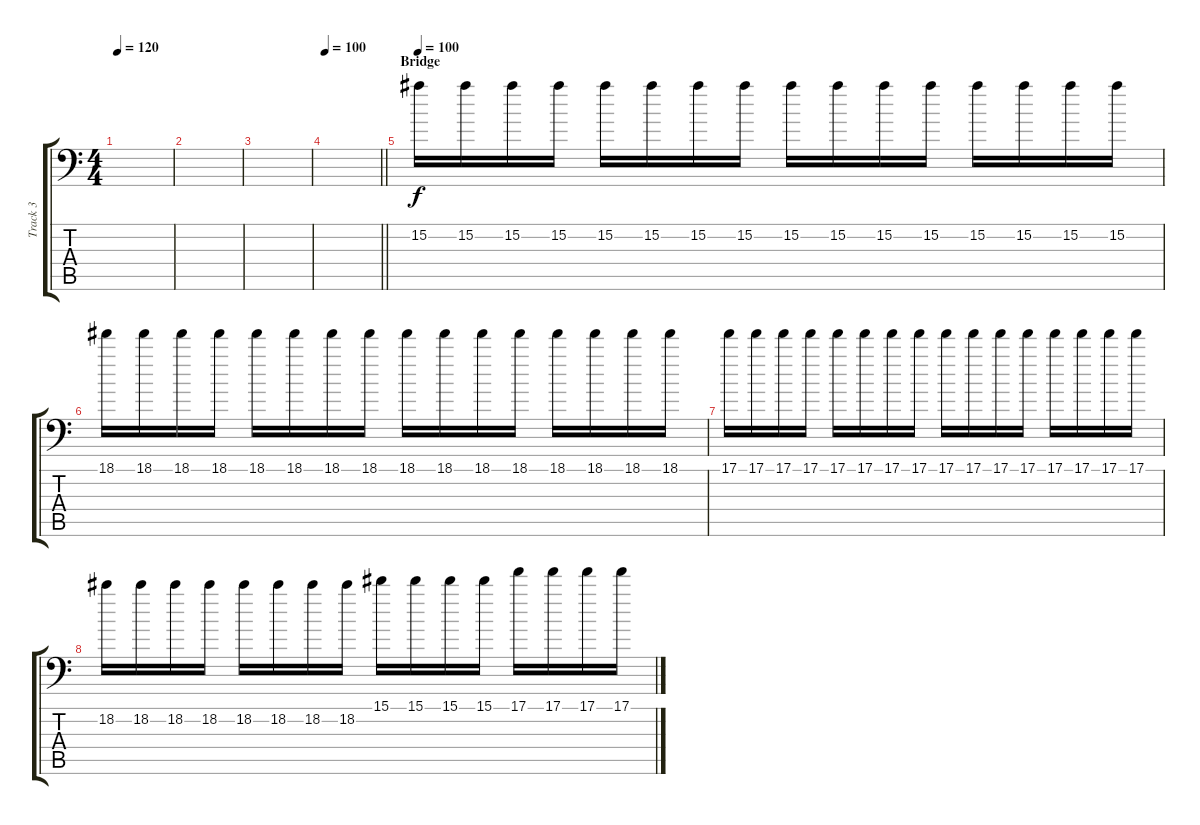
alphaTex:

\track ("Track 3" "Track 3") {instrument distortionguitar}
\staff {score tabs}
\tuning (C4 G3 Eb3 Bb2 F2 Bb1) {hide}
\ts (4 4)
\tempo 120
\clef f4
\ks c
|
|
|
\tempo 100
\barLineRight lightlight
|
\section ("" "Bridge")
\tempo 100
15.2.16 15.2.16 15.2.16 15.2.16 15.2.16 15.2.16 15.2.16 15.2.16 15.2.16 15.2.16 15.2.16 15.2.16 15.2.16 15.2.16 15.2.16 15.2.16 |
18.1.16 18.1.16 18.1.16 18.1.16 18.1.16 18.1.16 18.1.16 18.1.16 18.1.16 18.1.16 18.1.16 18.1.16 18.1.16 18.1.16 18.1.16 18.1.16 |
17.1.16 17.1.16 17.1.16 17.1.16 17.1.16 17.1.16 17.1.16 17.1.16 17.1.16 17.1.16 17.1.16 17.1.16 17.1.16 17.1.16 17.1.16 17.1.16 |
18.2.16 18.2.16 18.2.16 18.2.16 18.2.16 18.2.16 18.2.16 18.2.16 15.1.16 15.1.16 15.1.16 15.1.16 17.1.16 17.1.16 17.1.16 17.1.16
